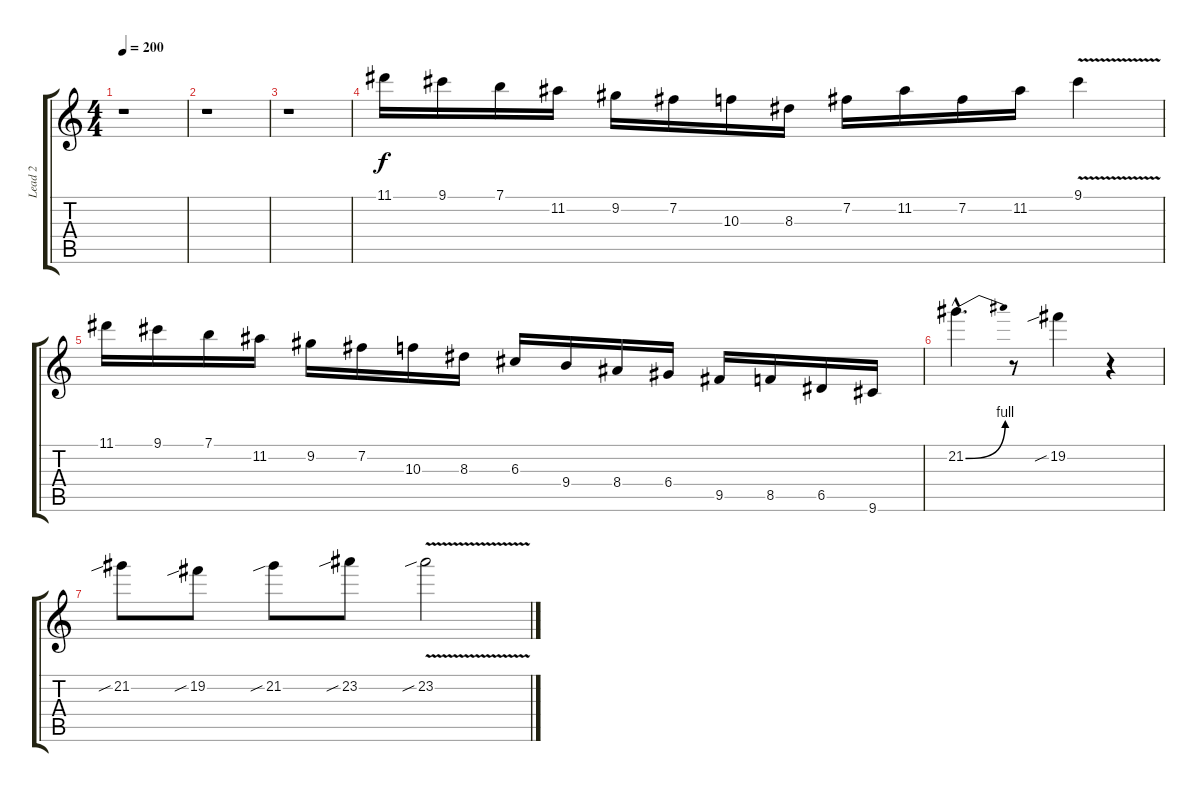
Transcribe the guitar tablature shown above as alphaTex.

\track ("Lead 2" "Lead 2") {instrument distortionguitar}
\staff {score tabs}
\tuning (E4 B3 G3 D3 A2 E2) {hide}
\ts (4 4)
\tempo 200
\clef g2
\ks c
r.1{dy mp} |
r.1 |
r.1 |
\section ("" "")
11.1.16{dy f} 9.1.16 7.1.16 11.2.16 9.2.16 7.2.16 10.3.16 8.3.16 7.2.16 11.2.16 7.2.16 11.2.16 9.1{v}.4 |
11.1.16 9.1.16 7.1.16 11.2.16 9.2.16 7.2.16 10.3.16 8.3.16 6.3.16 9.4.16 8.4.16 6.4.16 9.5.16 8.5.16 6.5.16 9.6.16 |
21.2{be (bend 0 0 60 4) hac}.4{d} r.8 19.2{sib}.4 r.4 |
21.2{sib}.8 19.2{sib}.8 21.2{sib}.8 23.2{sib}.8 23.2{v sib}.2
